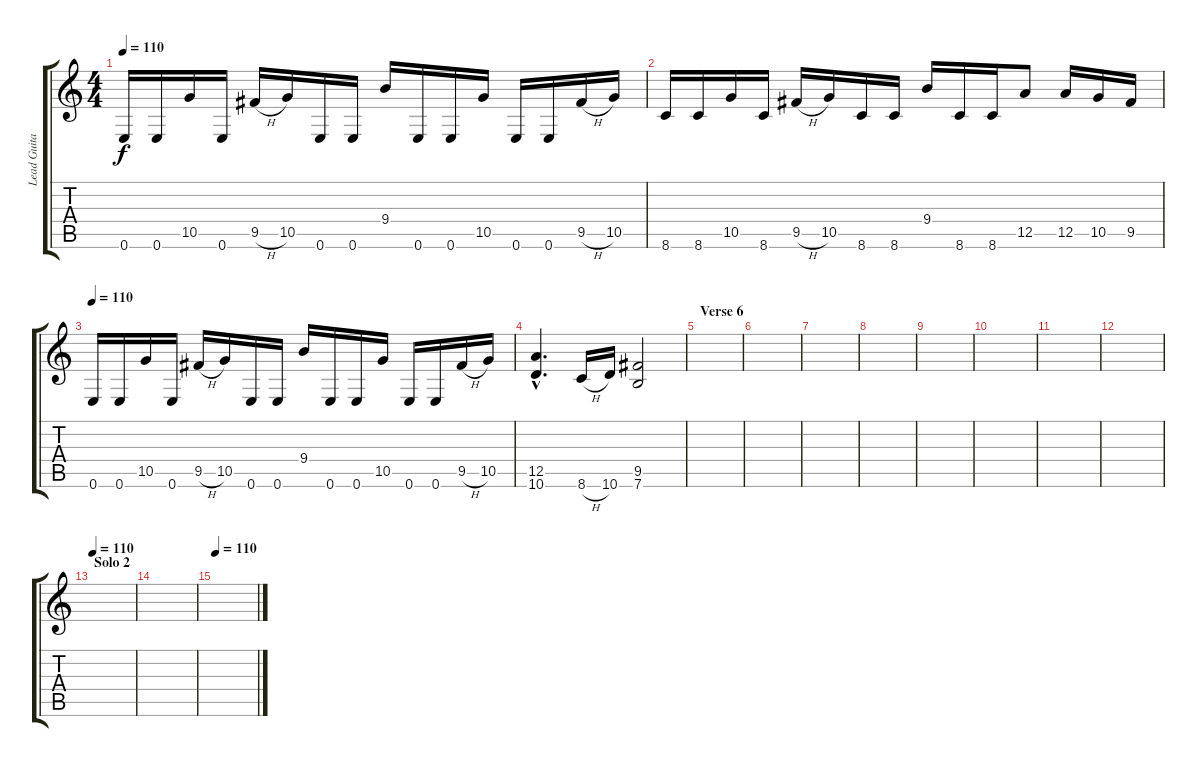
\track ("Lead Guitar" "Lead Guita") {instrument distortionguitar}
\staff {score tabs}
\tuning (E4 B3 G3 D3 A2 E2) {hide}
\ts (4 4)
\tempo 110
\clef g2
\ks c
0.6.16{dy f} 0.6.16 10.5.16 0.6.16 9.5{h}.16 10.5.16 0.6.16 0.6.16 9.4.16 0.6.16 0.6.16 10.5.16 0.6.16 0.6.16 9.5{h}.16 10.5.16 |
8.6.16 8.6.16 10.5.16 8.6.16 9.5{h}.16 10.5.16 8.6.16 8.6.16 9.4.16 8.6.16 8.6.16 12.5.8 12.5.16 10.5.16 9.5.16 |
\tempo 110
0.6.16 0.6.16 10.5.16 0.6.16 9.5{h}.16 10.5.16 0.6.16 0.6.16 9.4.16 0.6.16 0.6.16 10.5.16 0.6.16 0.6.16 9.5{h}.16 10.5.16 |
(12.5{hac} 10.6{hac}).4{d} 8.6{h}.16 10.6.16 (9.5 7.6).2 |
\section ("" "Verse 6")
|
|
|
|
|
|
|
|
\section ("" "Solo 2")
\tempo 110
|
|
\tempo 110
